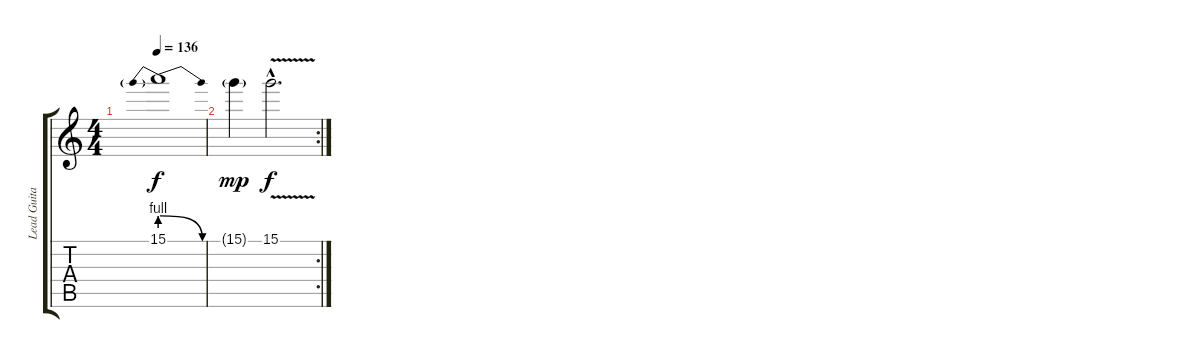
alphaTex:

\track ("Lead Guitar" "Lead Guita") {instrument overdrivenguitar}
\staff {score tabs}
\tuning (E4 B3 G3 D3 A2 E2) {hide}
\ts (4 4)
\tempo 136
\clef g2
\ks c
15.1{be (prebendrelease 0 4 60 0)}.1{dy f} |
\rc 2
15.1{g}.4{dy mp} 15.1{v hac}.2{d dy f}
